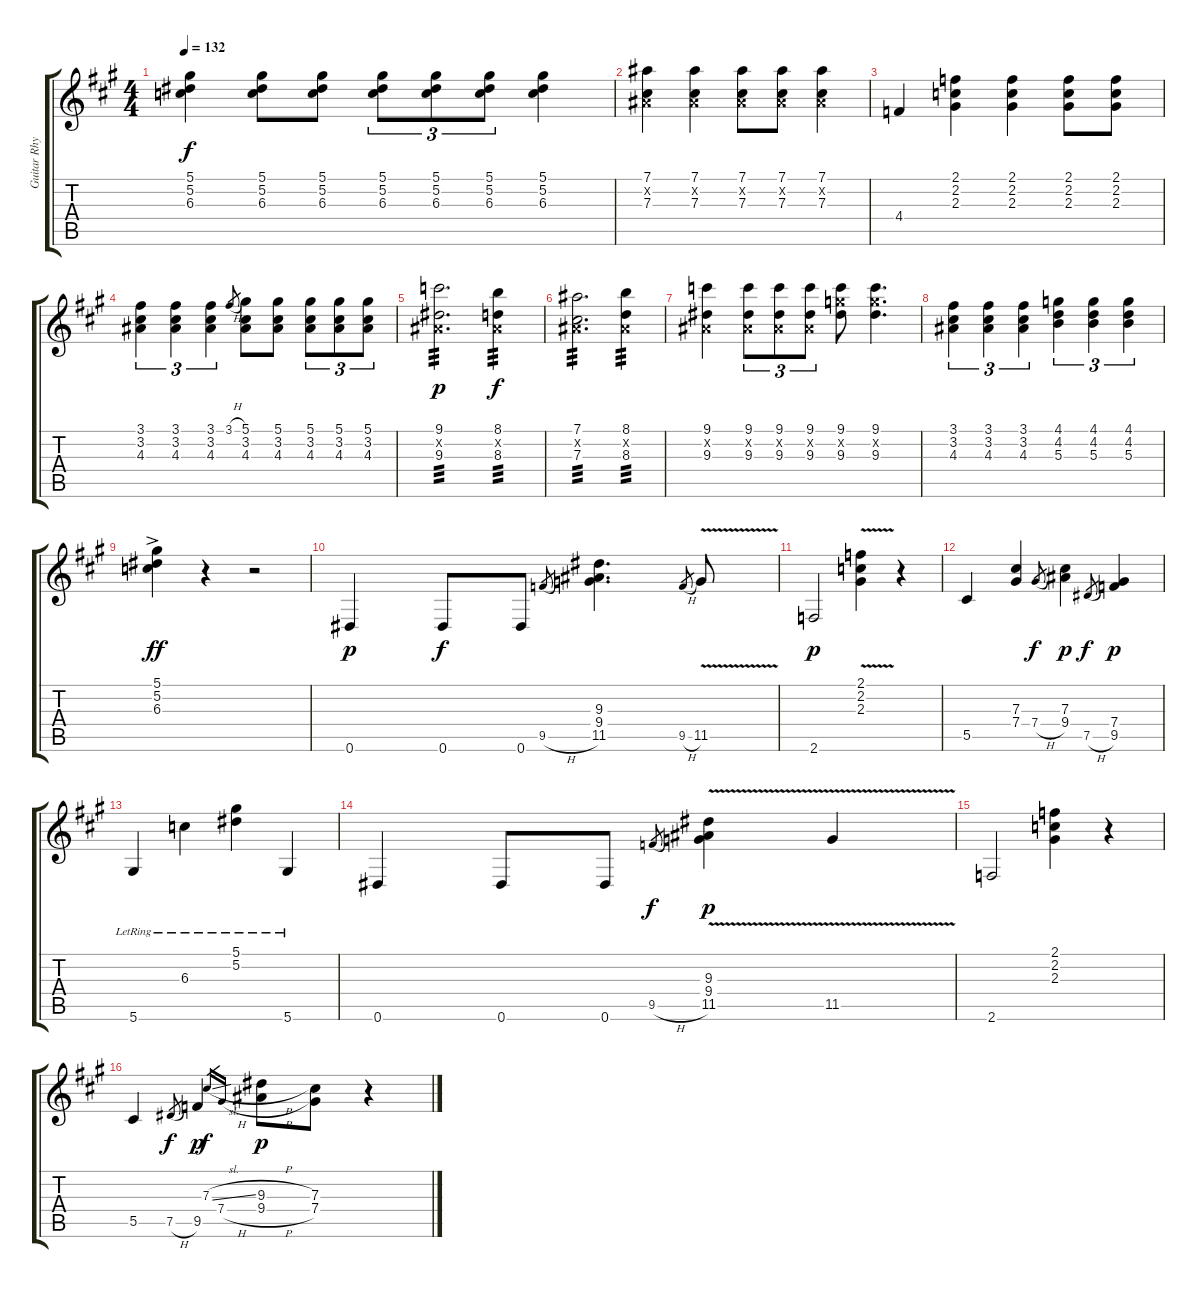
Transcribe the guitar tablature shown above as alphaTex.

\track ("Guitar Rhythm" "Guitar Rhy") {instrument electricguitarclean}
\staff {score tabs}
\tuning (Eb4 Bb3 Gb3 Db3 Ab2 Eb2) {hide}
\ts (4 4)
\tempo 132
\clef g2
\ks a
(5.1 5.2 6.3).4{dy f} (5.1 5.2 6.3).8 (5.1 5.2 6.3).8 (5.1 5.2 6.3).8{tu (3 2)} (5.1 5.2 6.3).8{tu (3 2)} (5.1 5.2 6.3).8{tu (3 2)} (5.1 5.2 6.3).4 |
(7.1 0.2{x} 7.3).4 (7.1 0.2{x} 7.3).4 (7.1 0.2{x} 7.3).8 (7.1 0.2{x} 7.3).8 (7.1 0.2{x} 7.3).4 |
4.4.4 (2.1 2.2 2.3).4 (2.1 2.2 2.3).4 (2.1 2.2 2.3).8 (2.1 2.2 2.3).8 |
(3.1 3.2 4.3).4{tu (3 2)} (3.1 3.2 4.3).4{tu (3 2)} (3.1 3.2 4.3).4{tu (3 2)} 3.1{h}.8{gr} (5.1 3.2 4.3).8 (5.1 3.2 4.3).8 (5.1 3.2 4.3).8{tu (3 2)} (5.1 3.2 4.3).8{tu (3 2)} (5.1 3.2 4.3).8{tu (3 2)} |
(9.1 0.2{x} 9.3).2{d tp 3 dy p} (8.1 0.2{x} 8.3).4{tp 3 dy f} |
(7.1 0.2{x} 7.3).2{d tp 3} (8.1 0.2{x} 8.3).4{tp 3} |
(9.1 0.2{x} 9.3).4 (9.1 0.2{x} 9.3).8{tu (3 2)} (9.1 0.2{x} 9.3).8{tu (3 2)} (9.1 0.2{x} 9.3).8{tu (3 2)} (9.1 9.2{x} 9.3).8 (9.1 9.2{x} 9.3).4{d} |
(3.1 3.2 4.3).4{tu (3 2)} (3.1 3.2 4.3).4{tu (3 2)} (3.1 3.2 4.3).4{tu (3 2)} (4.1 4.2 5.3).4{tu (3 2)} (4.1 4.2 5.3).4{tu (3 2)} (4.1 4.2 5.3).4{tu (3 2)} |
(5.1{ac} 5.2{ac} 6.3{ac}).4{dy ff} r.4 r.2 |
0.6.4{dy p} 0.6.8{dy f} 0.6.8 9.5{h}.8{gr} (9.3 9.4 11.5).4{d} 9.5{h}.8{gr} 11.5{v}.8 |
2.6.2{dy p} (2.1{v} 2.2{v} 2.3{v}).4 r.4 |
5.5.4 (7.3 7.4).4 7.4{h}.8{gr dy f} (7.3 9.4).4{dy p} 7.5{h}.8{gr dy f} (7.4 9.5).4{dy p} |
5.6{lr}.4 6.3{lr}.4 (5.1{lr} 5.2{lr}).4 5.6{lr}.4 |
0.6.4 0.6.8 0.6.8 9.5{h}.8{gr dy f} (9.3 9.4 11.5{v}).4{dy p} 11.5{v}.4 |
2.6.2 (2.1 2.2 2.3).4 r.4 |
5.5.4 7.5{h}.8{gr dy f} 9.5.4{dy p} 7.3{sl}.16{gr dy f} 7.4{h}.16{gr} (9.3{h} 9.4{h}).8{dy p} (7.3 7.4).8 r.4
